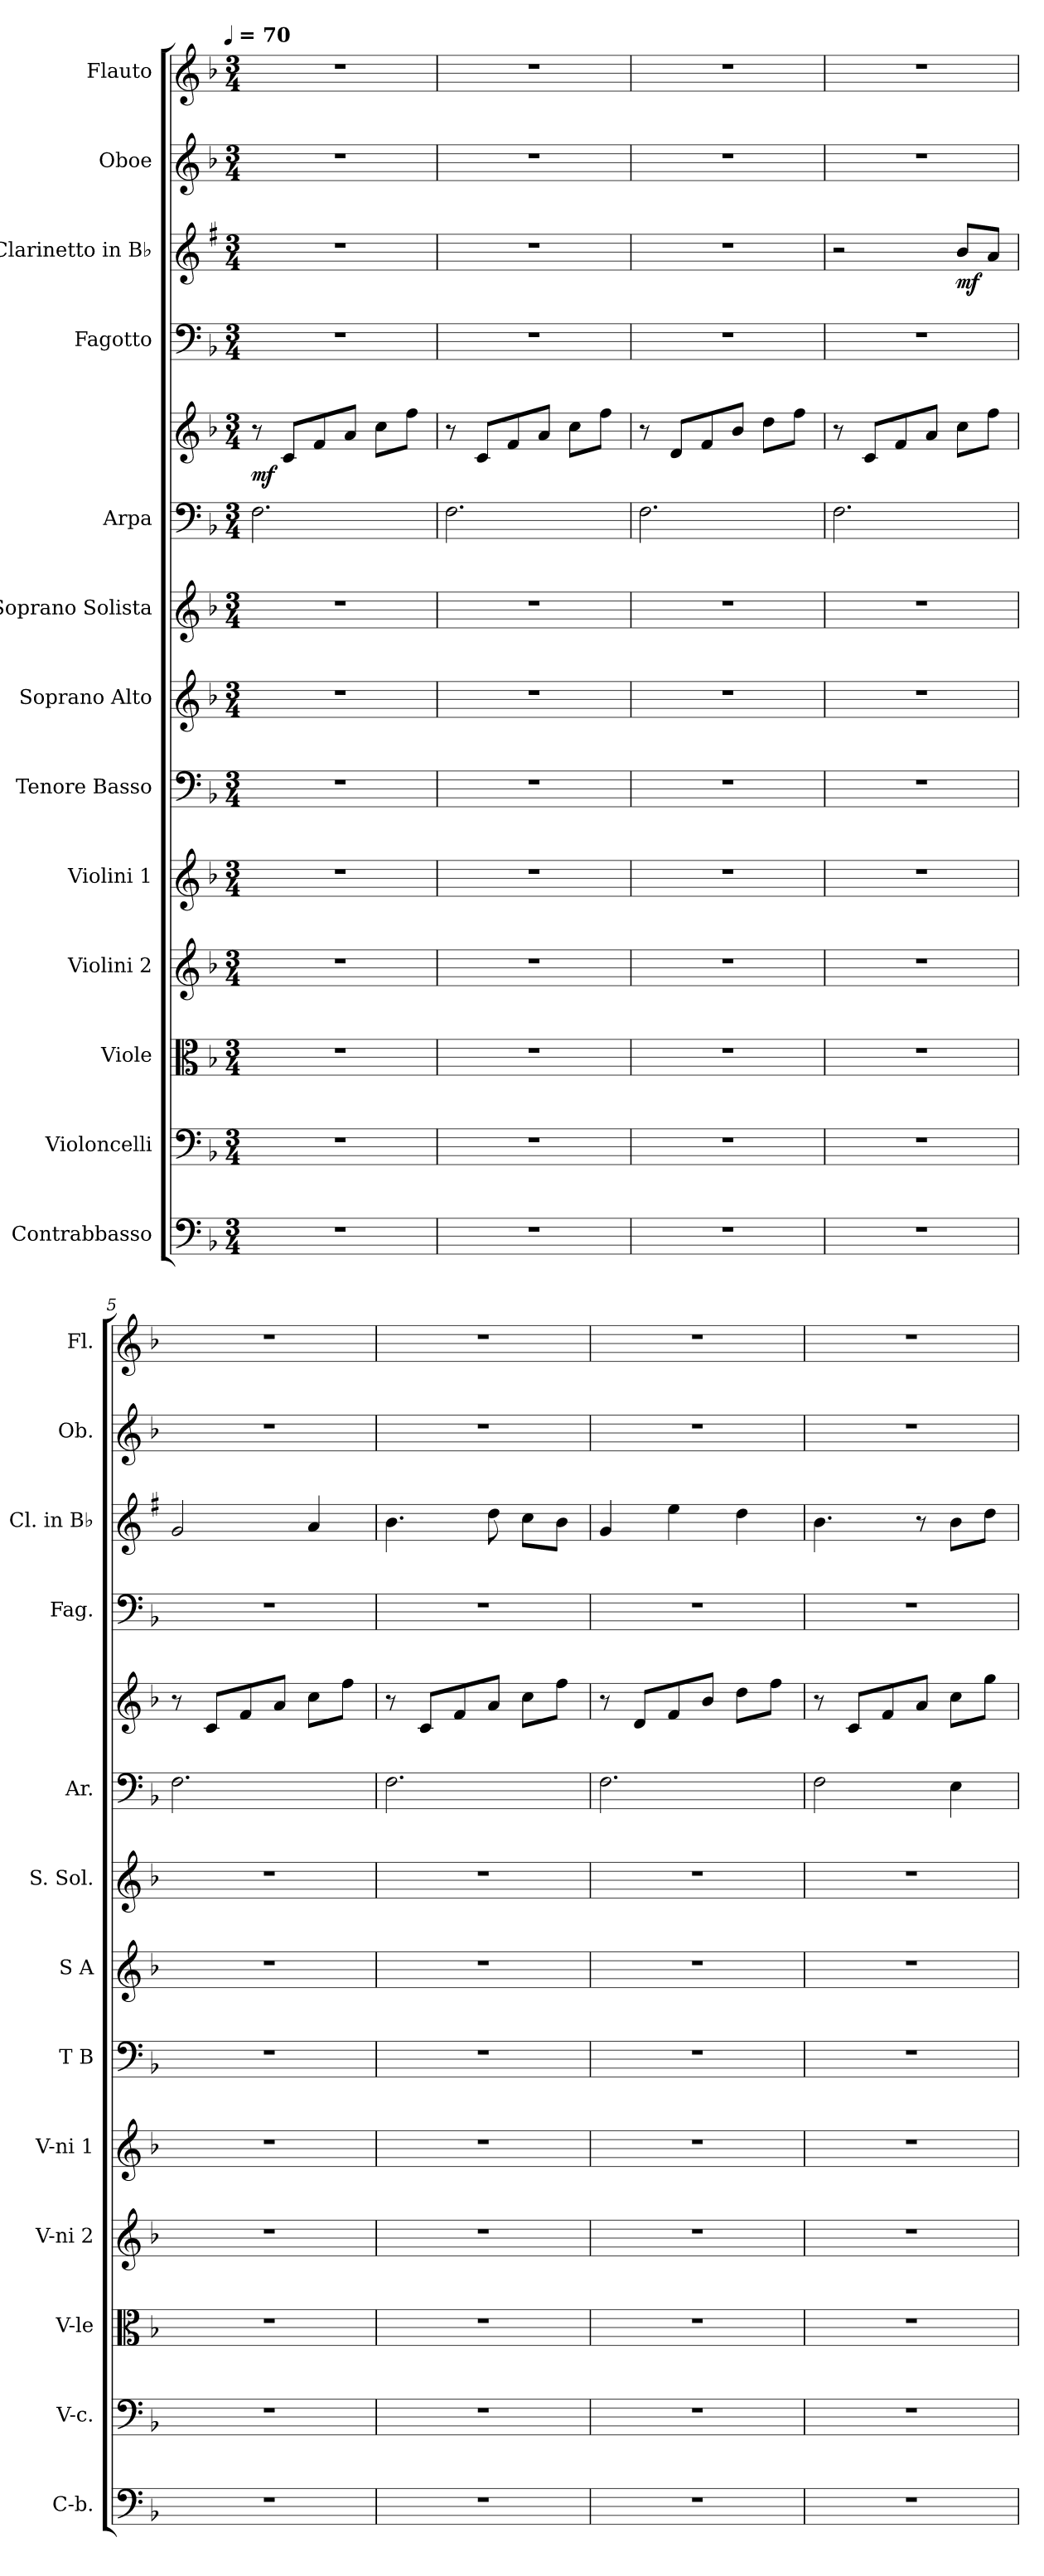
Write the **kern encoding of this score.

**kern	**kern	**kern	**kern	**kern	**kern	**kern	**kern	**kern	**kern	**dynam	**kern	**kern	**dynam	**kern	**kern
*part13	*part12	*part11	*part10	*part9	*part8	*part7	*part6	*part5	*part5	*part5	*part4	*part3	*part3	*part2	*part1
*staff14	*staff13	*staff12	*staff11	*staff10	*staff9	*staff8	*staff7	*staff6	*staff5	*staff5/6	*staff4	*staff3	*staff3	*staff2	*staff1
*I"Contrabbasso	*I"Violoncelli	*I"Viole	*I"Violini 2	*I"Violini 1	*I"Tenore Basso	*I"Soprano Alto	*I"Soprano Solista	*I"Arpa	*	*	*I"Fagotto	*I"Clarinetto in B♭	*	*I"Oboe	*I"Flauto
*I'C-b.	*I'V-c.	*I'V-le	*I'V-ni 2	*I'V-ni 1	*I'T B	*I'S A	*I'S. Sol.	*I'Ar.	*	*	*I'Fag.	*I'Cl. in B♭	*	*I'Ob.	*I'Fl.
*clefF4	*clefF4	*clefC3	*clefG2	*clefG2	*clefF4	*clefG2	*clefG2	*clefF4	*clefG2	*	*clefF4	*clefG2	*	*clefG2	*clefG2
*	*	*	*	*	*	*	*	*	*	*	*	*ITrd1c2	*	*	*
*k[b-]	*k[b-]	*k[b-]	*k[b-]	*k[b-]	*k[b-]	*k[b-]	*k[b-]	*k[b-]	*k[b-]	*	*k[b-]	*k[b-]	*	*k[b-]	*k[b-]
!!LO:TX:omd:t=[quarter] = 70
*M3/4	*M3/4	*M3/4	*M3/4	*M3/4	*M3/4	*M3/4	*M3/4	*M3/4	*M3/4	*	*M3/4	*M3/4	*	*M3/4	*M3/4
*MM70	*MM70	*MM70	*MM70	*MM70	*MM70	*MM70	*MM70	*MM70	*MM70	*	*MM70	*MM70	*	*MM70	*MM70
=1	=1	=1	=1	=1	=1	=1	=1	=1	=1	=1	=1	=1	=1	=1	=1
2.r	2.r	2.r	2.r	2.r	2.r	2.r	2.r	2.F	8r	mf	2.r	2.r	.	2.r	2.r
.	.	.	.	.	.	.	.	.	8cL	.	.	.	.	.	.
.	.	.	.	.	.	.	.	.	8f	.	.	.	.	.	.
.	.	.	.	.	.	.	.	.	8aJ	.	.	.	.	.	.
.	.	.	.	.	.	.	.	.	8ccL	.	.	.	.	.	.
.	.	.	.	.	.	.	.	.	8ffJ	.	.	.	.	.	.
=2	=2	=2	=2	=2	=2	=2	=2	=2	=2	=2	=2	=2	=2	=2	=2
2.r	2.r	2.r	2.r	2.r	2.r	2.r	2.r	2.F	8r	.	2.r	2.r	.	2.r	2.r
.	.	.	.	.	.	.	.	.	8cL	.	.	.	.	.	.
.	.	.	.	.	.	.	.	.	8f	.	.	.	.	.	.
.	.	.	.	.	.	.	.	.	8aJ	.	.	.	.	.	.
.	.	.	.	.	.	.	.	.	8ccL	.	.	.	.	.	.
.	.	.	.	.	.	.	.	.	8ffJ	.	.	.	.	.	.
=3	=3	=3	=3	=3	=3	=3	=3	=3	=3	=3	=3	=3	=3	=3	=3
2.r	2.r	2.r	2.r	2.r	2.r	2.r	2.r	2.F	8r	.	2.r	2.r	.	2.r	2.r
.	.	.	.	.	.	.	.	.	8dL	.	.	.	.	.	.
.	.	.	.	.	.	.	.	.	8f	.	.	.	.	.	.
.	.	.	.	.	.	.	.	.	8b-J	.	.	.	.	.	.
.	.	.	.	.	.	.	.	.	8ddL	.	.	.	.	.	.
.	.	.	.	.	.	.	.	.	8ffJ	.	.	.	.	.	.
=4	=4	=4	=4	=4	=4	=4	=4	=4	=4	=4	=4	=4	=4	=4	=4
2.r	2.r	2.r	2.r	2.r	2.r	2.r	2.r	2.F	8r	.	2.r	2r	.	2.r	2.r
.	.	.	.	.	.	.	.	.	8cL	.	.	.	.	.	.
.	.	.	.	.	.	.	.	.	8f	.	.	.	.	.	.
.	.	.	.	.	.	.	.	.	8aJ	.	.	.	.	.	.
.	.	.	.	.	.	.	.	.	8ccL	.	.	8aL	mf	.	.
.	.	.	.	.	.	.	.	.	8ffJ	.	.	8gJ	.	.	.
=5	=5	=5	=5	=5	=5	=5	=5	=5	=5	=5	=5	=5	=5	=5	=5
2.r	2.r	2.r	2.r	2.r	2.r	2.r	2.r	2.F	8r	.	2.r	2f	.	2.r	2.r
.	.	.	.	.	.	.	.	.	8cL	.	.	.	.	.	.
.	.	.	.	.	.	.	.	.	8f	.	.	.	.	.	.
.	.	.	.	.	.	.	.	.	8aJ	.	.	.	.	.	.
.	.	.	.	.	.	.	.	.	8ccL	.	.	4g	.	.	.
.	.	.	.	.	.	.	.	.	8ffJ	.	.	.	.	.	.
=6	=6	=6	=6	=6	=6	=6	=6	=6	=6	=6	=6	=6	=6	=6	=6
2.r	2.r	2.r	2.r	2.r	2.r	2.r	2.r	2.F	8r	.	2.r	4.a	.	2.r	2.r
.	.	.	.	.	.	.	.	.	8cL	.	.	.	.	.	.
.	.	.	.	.	.	.	.	.	8f	.	.	.	.	.	.
.	.	.	.	.	.	.	.	.	8aJ	.	.	8cc	.	.	.
.	.	.	.	.	.	.	.	.	8ccL	.	.	8b-L	.	.	.
.	.	.	.	.	.	.	.	.	8ffJ	.	.	8aJ	.	.	.
=7	=7	=7	=7	=7	=7	=7	=7	=7	=7	=7	=7	=7	=7	=7	=7
2.r	2.r	2.r	2.r	2.r	2.r	2.r	2.r	2.F	8r	.	2.r	4f	.	2.r	2.r
.	.	.	.	.	.	.	.	.	8dL	.	.	.	.	.	.
.	.	.	.	.	.	.	.	.	8f	.	.	4dd	.	.	.
.	.	.	.	.	.	.	.	.	8b-J	.	.	.	.	.	.
.	.	.	.	.	.	.	.	.	8ddL	.	.	4cc	.	.	.
.	.	.	.	.	.	.	.	.	8ffJ	.	.	.	.	.	.
=8	=8	=8	=8	=8	=8	=8	=8	=8	=8	=8	=8	=8	=8	=8	=8
2.r	2.r	2.r	2.r	2.r	2.r	2.r	2.r	2F	8r	.	2.r	4.a	.	2.r	2.r
.	.	.	.	.	.	.	.	.	8cL	.	.	.	.	.	.
.	.	.	.	.	.	.	.	.	8f	.	.	.	.	.	.
.	.	.	.	.	.	.	.	.	8aJ	.	.	8r	.	.	.
.	.	.	.	.	.	.	.	4E	8ccL	.	.	8aL	.	.	.
.	.	.	.	.	.	.	.	.	8ggJ	.	.	8ccJ	.	.	.
=	=	=	=	=	=	=	=	=	=	=	=	=	=	=	=
*-	*-	*-	*-	*-	*-	*-	*-	*-	*-	*-	*-	*-	*-	*-	*-
